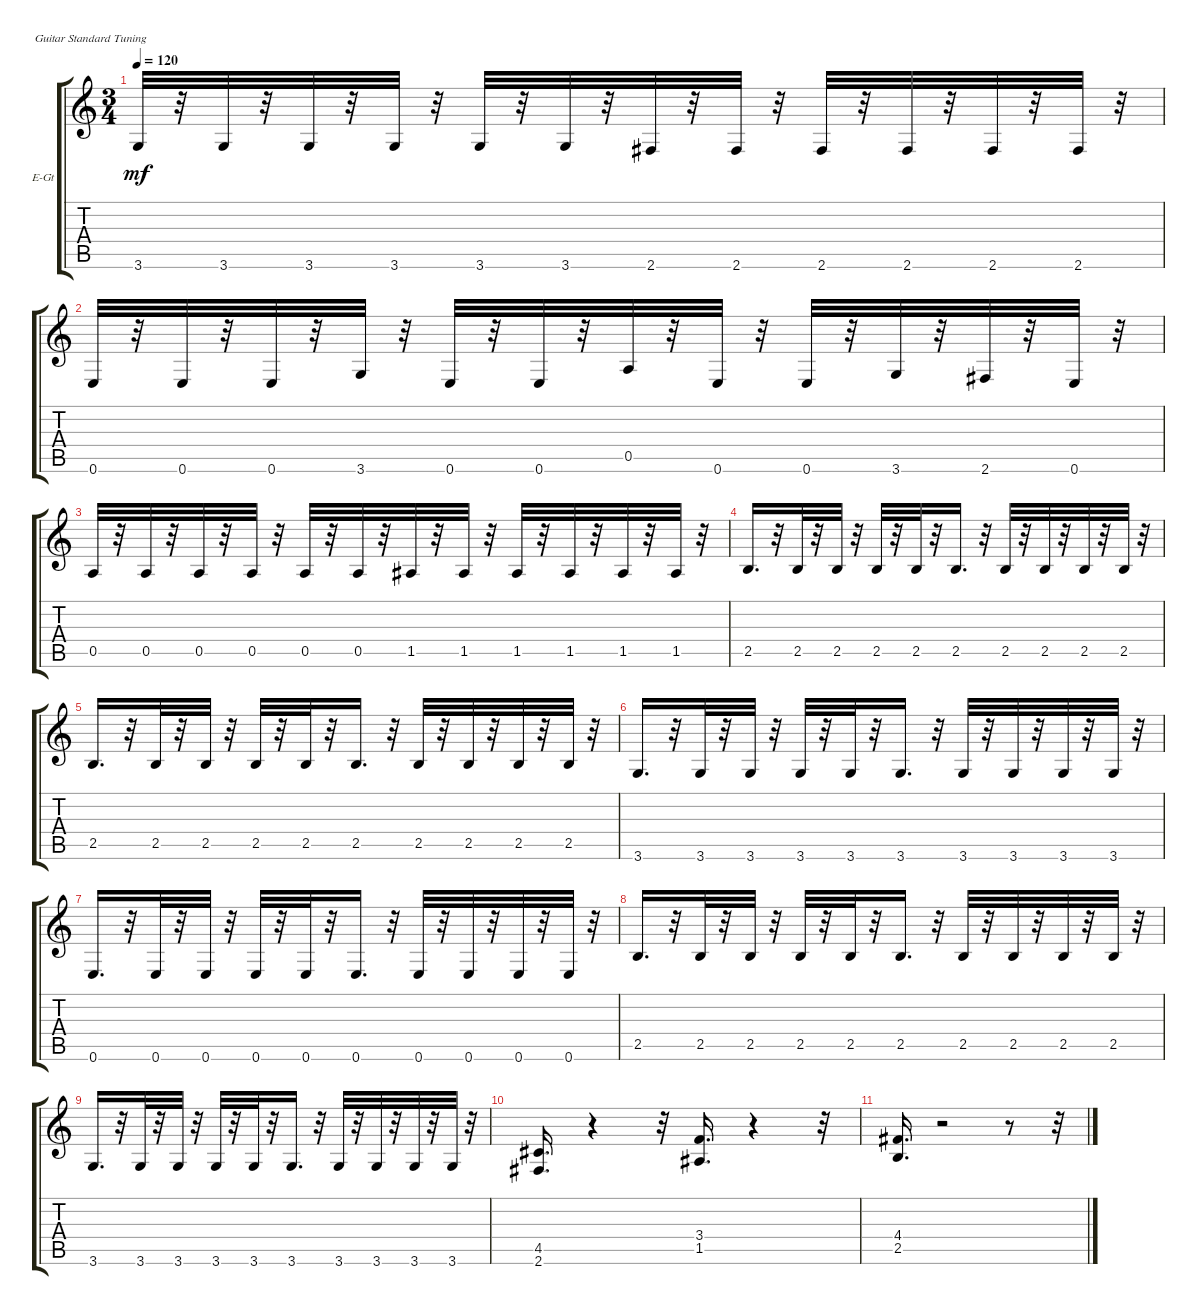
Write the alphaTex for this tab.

\bracketExtendMode groupsimilarinstruments
\firstSystemTrackNameOrientation horizontal
\otherSystemsTrackNameOrientation horizontal
\track ("" "E-Gt") {instrument electricguitarclean}
\staff {score tabs}
\tuning (E4 B3 G3 D3 A2 E2)
\ts (3 4)
\tempo 120
\clef g2
\ks c
3.6.32{dy mf} r.32 3.6.32 r.32 3.6.32 r.32 3.6.32 r.32 3.6.32 r.32 3.6.32 r.32 2.6.32 r.32 2.6.32 r.32 2.6.32 r.32 2.6.32 r.32 2.6.32 r.32 2.6.32 r.32 |
0.6.32 r.32 0.6.32 r.32 0.6.32 r.32 3.6.32 r.32 0.6.32 r.32 0.6.32 r.32 0.5.32 r.32 0.6.32 r.32 0.6.32 r.32 3.6.32 r.32 2.6.32 r.32 0.6.32 r.32 |
0.5.32 r.32 0.5.32 r.32 0.5.32 r.32 0.5.32 r.32 0.5.32 r.32 0.5.32 r.32 1.5.32 r.32 1.5.32 r.32 1.5.32 r.32 1.5.32 r.32 1.5.32 r.32 1.5.32 r.32 |
2.5.16{d} r.32 2.5.32 r.32 2.5.32 r.32 2.5.32 r.32 2.5.32 r.32 2.5.16{d} r.32 2.5.32 r.32 2.5.32 r.32 2.5.32 r.32 2.5.32 r.32 |
2.5.16{d} r.32 2.5.32 r.32 2.5.32 r.32 2.5.32 r.32 2.5.32 r.32 2.5.16{d} r.32 2.5.32 r.32 2.5.32 r.32 2.5.32 r.32 2.5.32 r.32 |
3.6.16{d} r.32 3.6.32 r.32 3.6.32 r.32 3.6.32 r.32 3.6.32 r.32 3.6.16{d} r.32 3.6.32 r.32 3.6.32 r.32 3.6.32 r.32 3.6.32 r.32 |
0.6.16{d} r.32 0.6.32 r.32 0.6.32 r.32 0.6.32 r.32 0.6.32 r.32 0.6.16{d} r.32 0.6.32 r.32 0.6.32 r.32 0.6.32 r.32 0.6.32 r.32 |
2.5.16{d} r.32 2.5.32 r.32 2.5.32 r.32 2.5.32 r.32 2.5.32 r.32 2.5.16{d} r.32 2.5.32 r.32 2.5.32 r.32 2.5.32 r.32 2.5.32 r.32 |
3.6.16{d} r.32 3.6.32 r.32 3.6.32 r.32 3.6.32 r.32 3.6.32 r.32 3.6.16{d} r.32 3.6.32 r.32 3.6.32 r.32 3.6.32 r.32 3.6.32 r.32 |
(4.5 2.6).16{d} r.4 r.32 (3.4 1.5).16{d} r.4 r.32 |
(4.4 2.5).16{d} r.2 r.8 r.32
